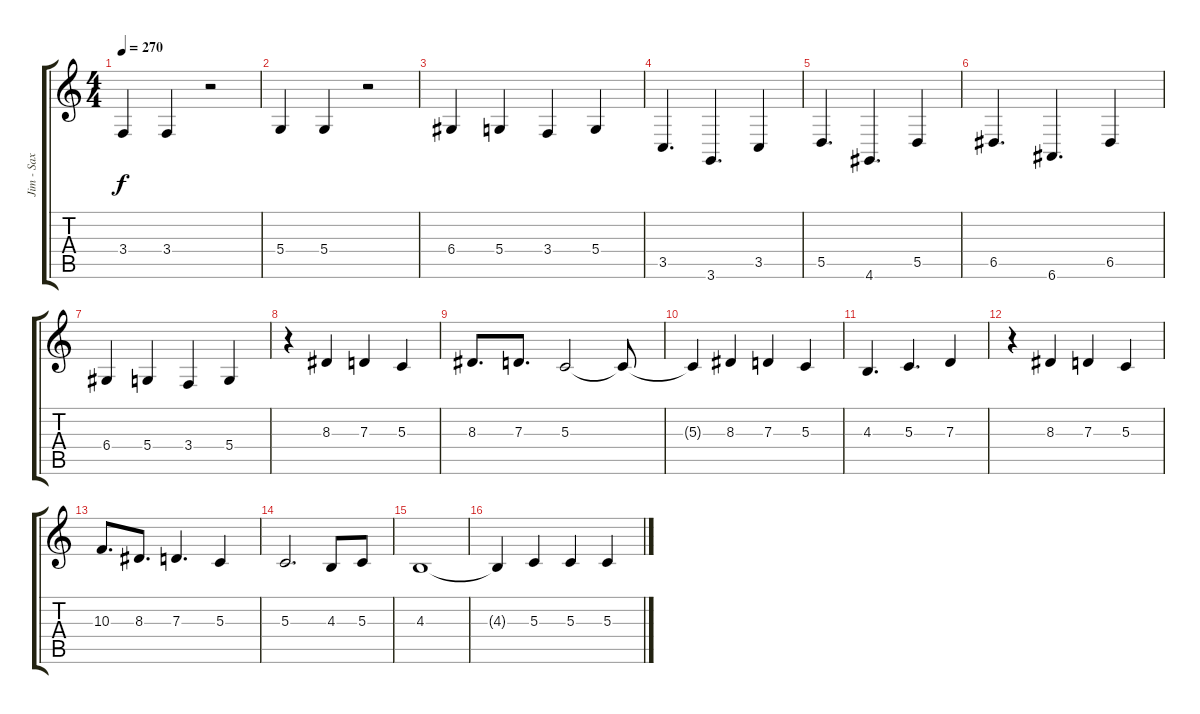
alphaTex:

\track ("Jim - Sax" "Jim - Sax") {instrument tenorsax}
\staff {score tabs}
\tuning (E4 B3 G3 D3 A2 E2) {hide}
\ts (4 4)
\tempo 270
\clef g2
\ks c
3.4.4{dy f} 3.4.4 r.2 |
5.4.4 5.4.4 r.2 |
6.4.4 5.4.4 3.4.4 5.4.4 |
3.5.4{d} 3.6.4{d} 3.5.4 |
5.5.4{d} 4.6.4{d} 5.5.4 |
6.5.4{d} 6.6.4{d} 6.5.4 |
6.4.4 5.4.4 3.4.4 5.4.4 |
r.4 8.3.4 7.3.4 5.3.4 |
8.3.8{d} 7.3.8{d} 5.3.2 5.3{t}.8 |
5.3{t}.4 8.3.4 7.3.4 5.3.4 |
4.3.4{d} 5.3.4{d} 7.3.4 |
r.4 8.3.4 7.3.4 5.3.4 |
10.3.8{d} 8.3.8{d} 7.3.4{d} 5.3.4 |
5.3.2{d} 4.3.8 5.3.8 |
4.3.1 |
4.3{t}.4 5.3.4 5.3.4 5.3.4
